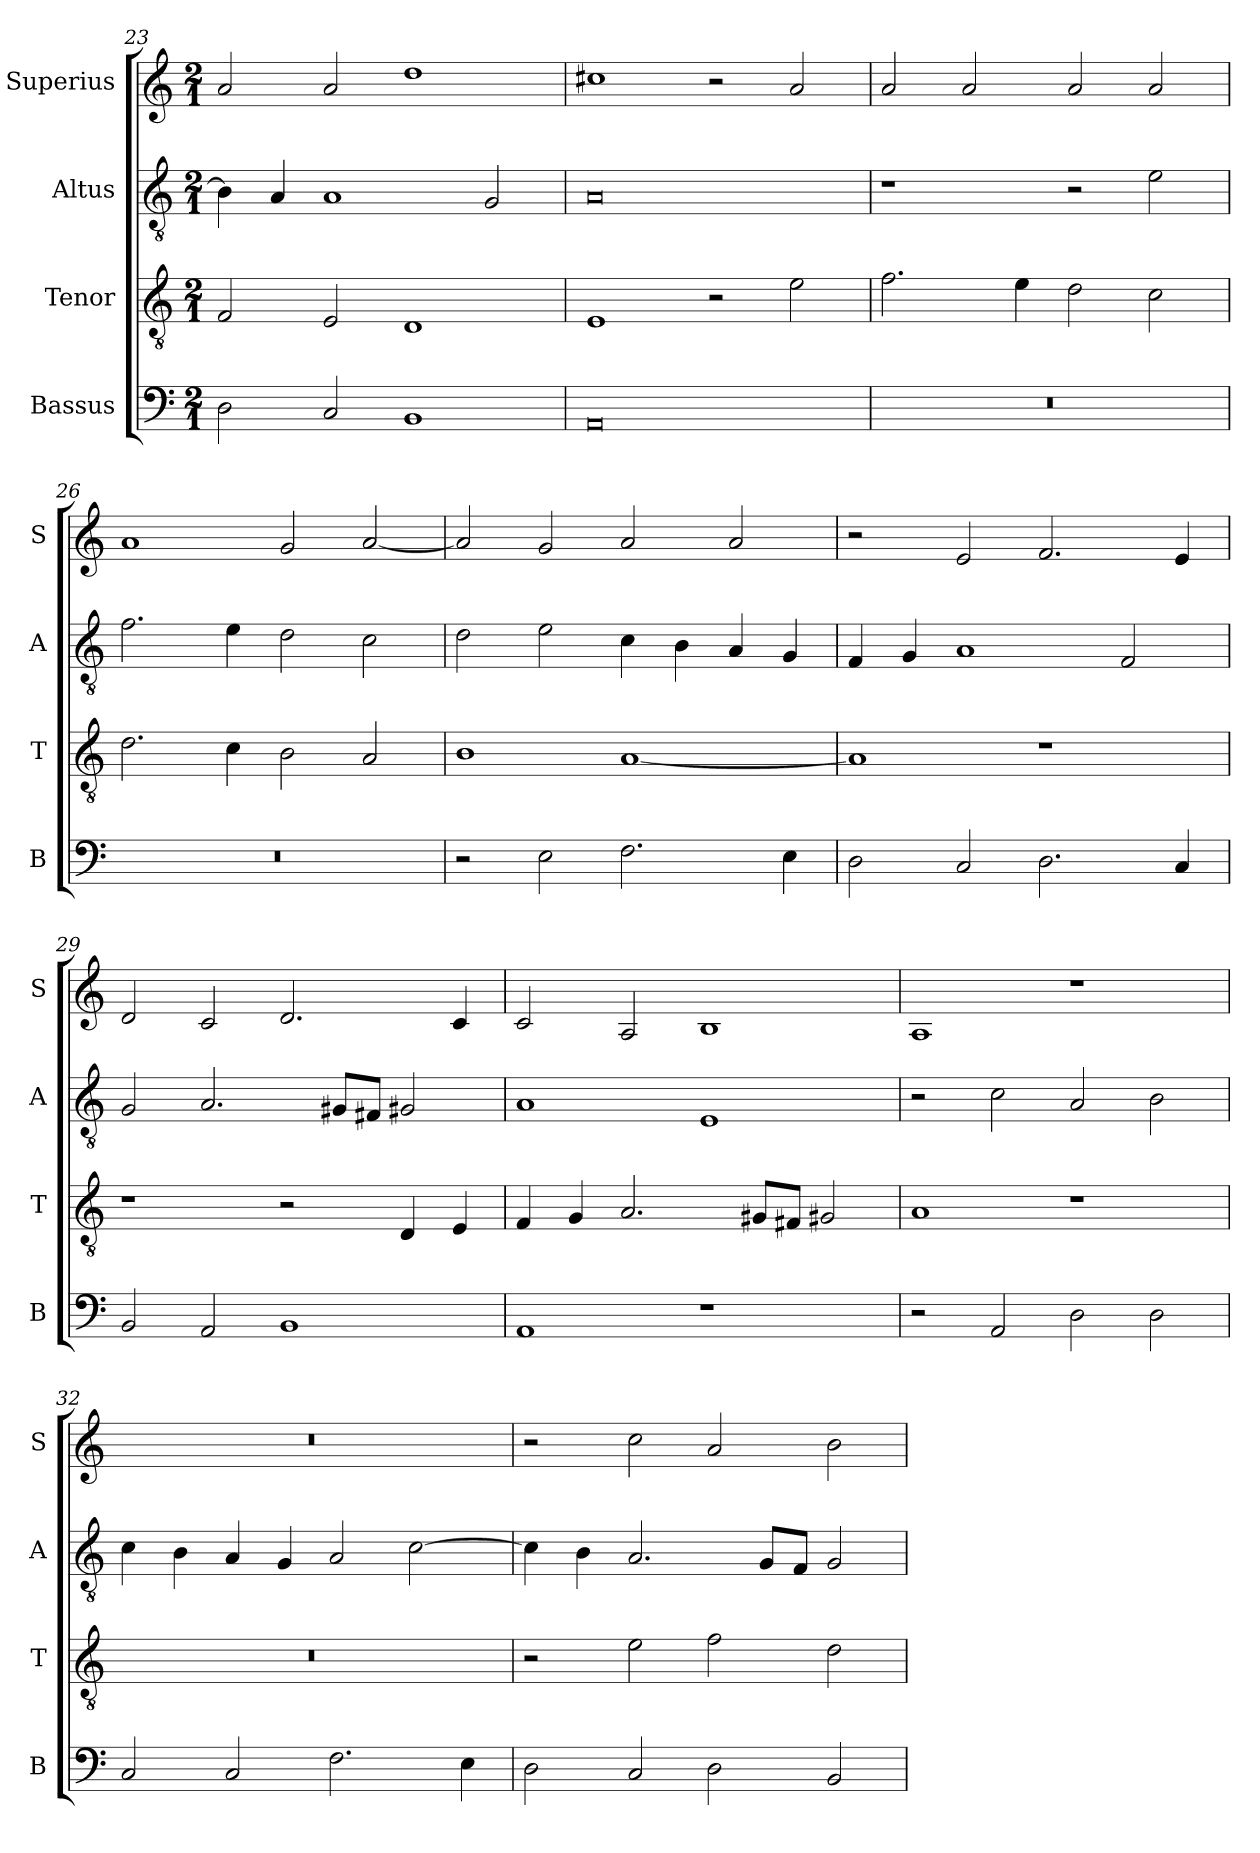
**kern	**kern	**kern	**kern
*part4	*part3	*part2	*part1
*staff4	*staff3	*staff2	*staff1
*I"Bassus	*I"Tenor	*I"Altus	*I"Superius
*I'B	*I'T	*I'A	*I'S
*clefF4	*clefGv2	*clefGv2	*clefG2
*k[]	*k[]	*k[]	*k[]
*C:	*C:	*C:	*C:
*M2/1	*M2/1	*M2/1	*M2/1
=23	=23	=23	=23
2D	2F	4B]	2a
.	.	4A	.
2C	2E	1A	2a
1BB	1D	.	1dd
.	.	2G	.
=24	=24	=24	=24
0AA	1E	0A	1cc#X
.	2r	.	2r
.	2e	.	2a
=25	=25	=25	=25
0r	2.f	1r	2a
.	.	.	2a
.	4e	.	.
.	2d	2r	2a
.	2c	2e	2a
=26	=26	=26	=26
0r	2.d	2.f	1a
.	4c	4e	.
.	2B	2d	2g
.	2A	2c	[2a
=27	=27	=27	=27
2r	1B	2d	2a]
2E	.	2e	2g
2.F	[1A	4c	2a
.	.	4B	.
.	.	4A	2a
4E	.	4G	.
=28	=28	=28	=28
2D	1A]	4F	2r
.	.	4G	.
2C	.	1A	2e
2.D	1r	.	2.f
.	.	2F	.
4C	.	.	4e
=29	=29	=29	=29
2BB	1r	2G	2d
2AA	.	2.A	2c
1BB	2r	.	2.d
.	.	8G#XL	.
.	.	8F#XJ	.
.	4D	2G#X	.
.	4E	.	4c
=30	=30	=30	=30
1AA	4F	1A	2c
.	4G	.	.
.	2.A	.	2A
1r	.	1E	1B
.	8G#XL	.	.
.	8F#XJ	.	.
.	2G#X	.	.
=31	=31	=31	=31
2r	1A	2r	1A
2AA	.	2c	.
2D	1r	2A	1r
2D	.	2B	.
=32	=32	=32	=32
2C	0r	4c	0r
.	.	4B	.
2C	.	4A	.
.	.	4G	.
2.F	.	2A	.
.	.	[2c	.
4E	.	.	.
=33	=33	=33	=33
2D	2r	4c]	2r
.	.	4B	.
2C	2e	2.A	2cc
2D	2f	.	2a
.	.	8GL	.
.	.	8FJ	.
2BB	2d	2G	2b
=	=	=	=
*-	*-	*-	*-
